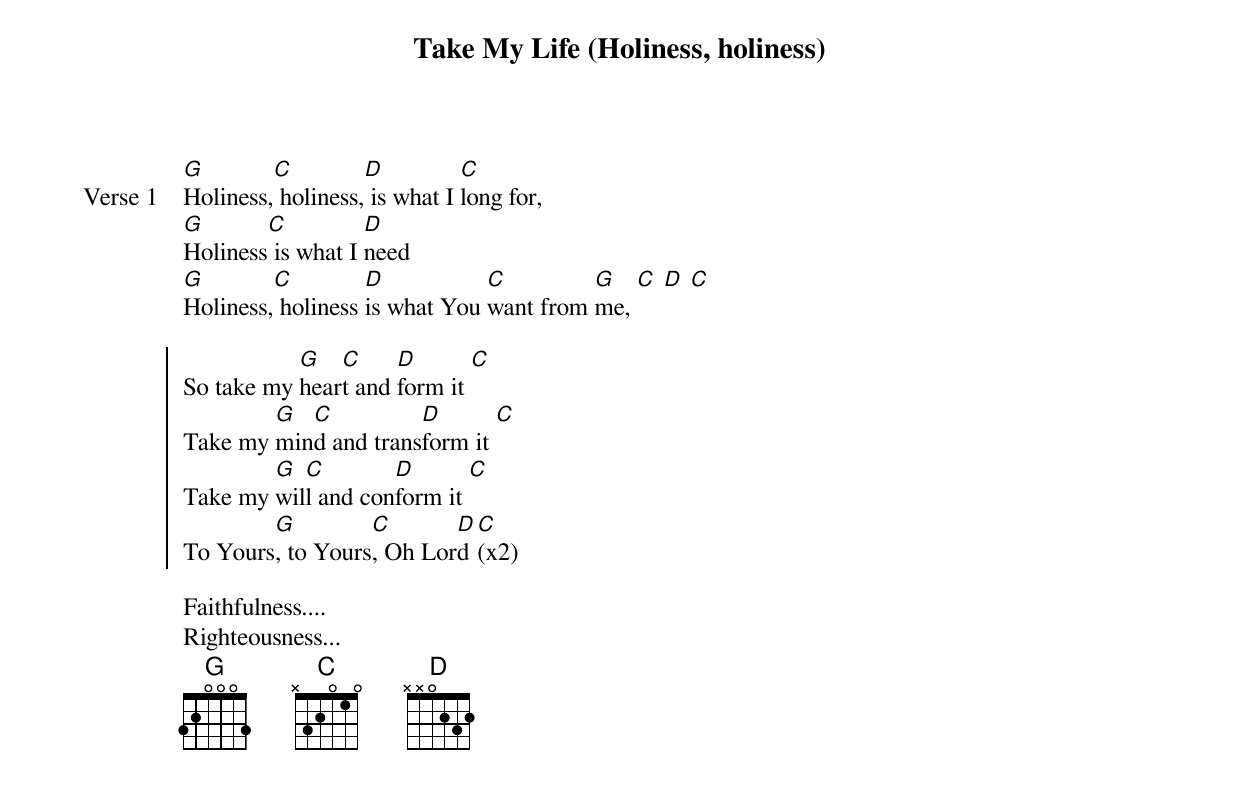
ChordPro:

{title: Take My Life (Holiness, holiness)}
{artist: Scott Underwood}
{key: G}

{start_of_verse: Verse 1}
[G]Holiness,[C] holiness,[D] is what I [C]long for,
[G]Holiness[C] is what I [D]need
[G]Holiness,[C] holiness [D]is what You [C]want from [G]me, [C] [D] [C]
{end_of_verse}

{start_of_chorus}
So take my [G]hear[C]t and [D]form it [C]
Take my [G]min[C]d and trans[D]form it [C]
Take my [G]wil[C]l and con[D]form it [C]
To Yours[G], to Yours[C], Oh Lor[D]d [C](x2)
{end_of_chorus}

{start_of_verse}
Faithfulness....
Righteousness...
{end_of_verse}
